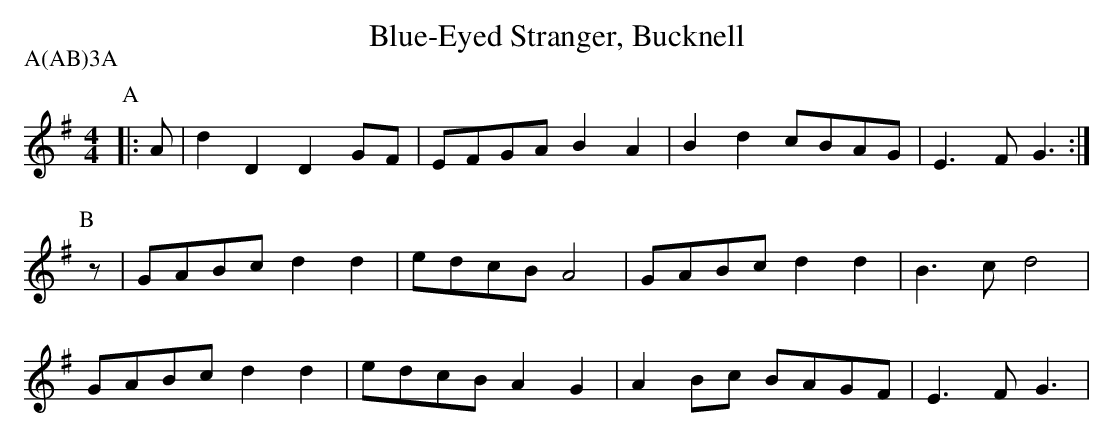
X:1
T:Blue-Eyed Stranger, Bucknell
M:4/4
L:1/8
P:A(AB)3A
K:G
P:A
|:A|\
d2D2 D2GF|EFGA B2A2|B2d2 cBAG|E3F G3:|
P:B
z|\
GABc d2d2|edcB A4  |GABc d2d2|B3c d4 |
GABc d2d2|edcB A2G2|A2Bc BAGF|E3F G3 |
